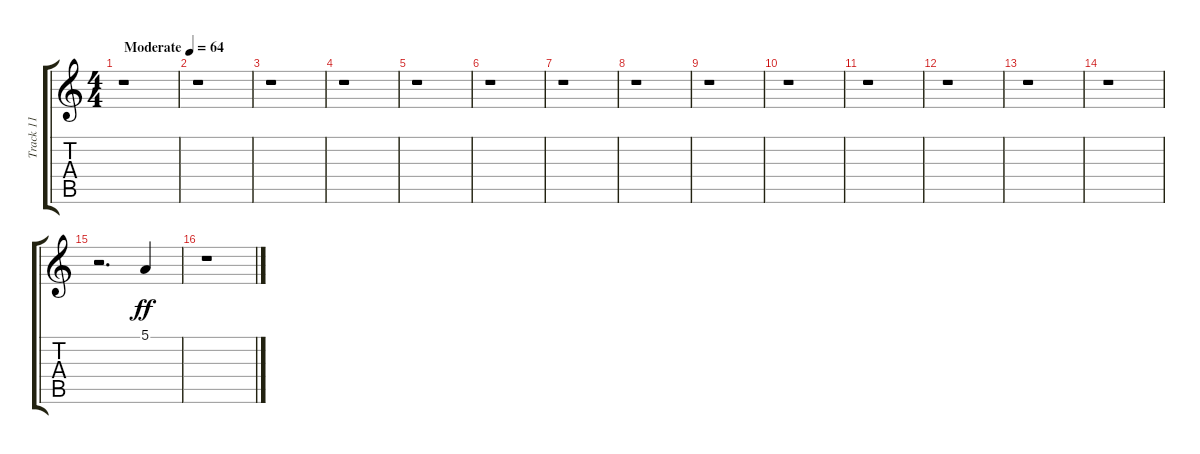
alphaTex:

\track ("Track 11" "Track 11") {instrument reversecymbal}
\staff {score tabs}
\tuning (E4 B3 G3 D3 A2 E2) {hide}
\ts (4 4)
\tempo (64 "Moderate")
\clef g2
\ks c
r.1{dy ff instrument reversecymbal} |
r.1 |
r.1 |
r.1 |
r.1 |
r.1 |
r.1 |
r.1 |
r.1 |
r.1 |
r.1 |
r.1 |
r.1 |
r.1 |
r.2{d} 5.1.4 |
r.1
